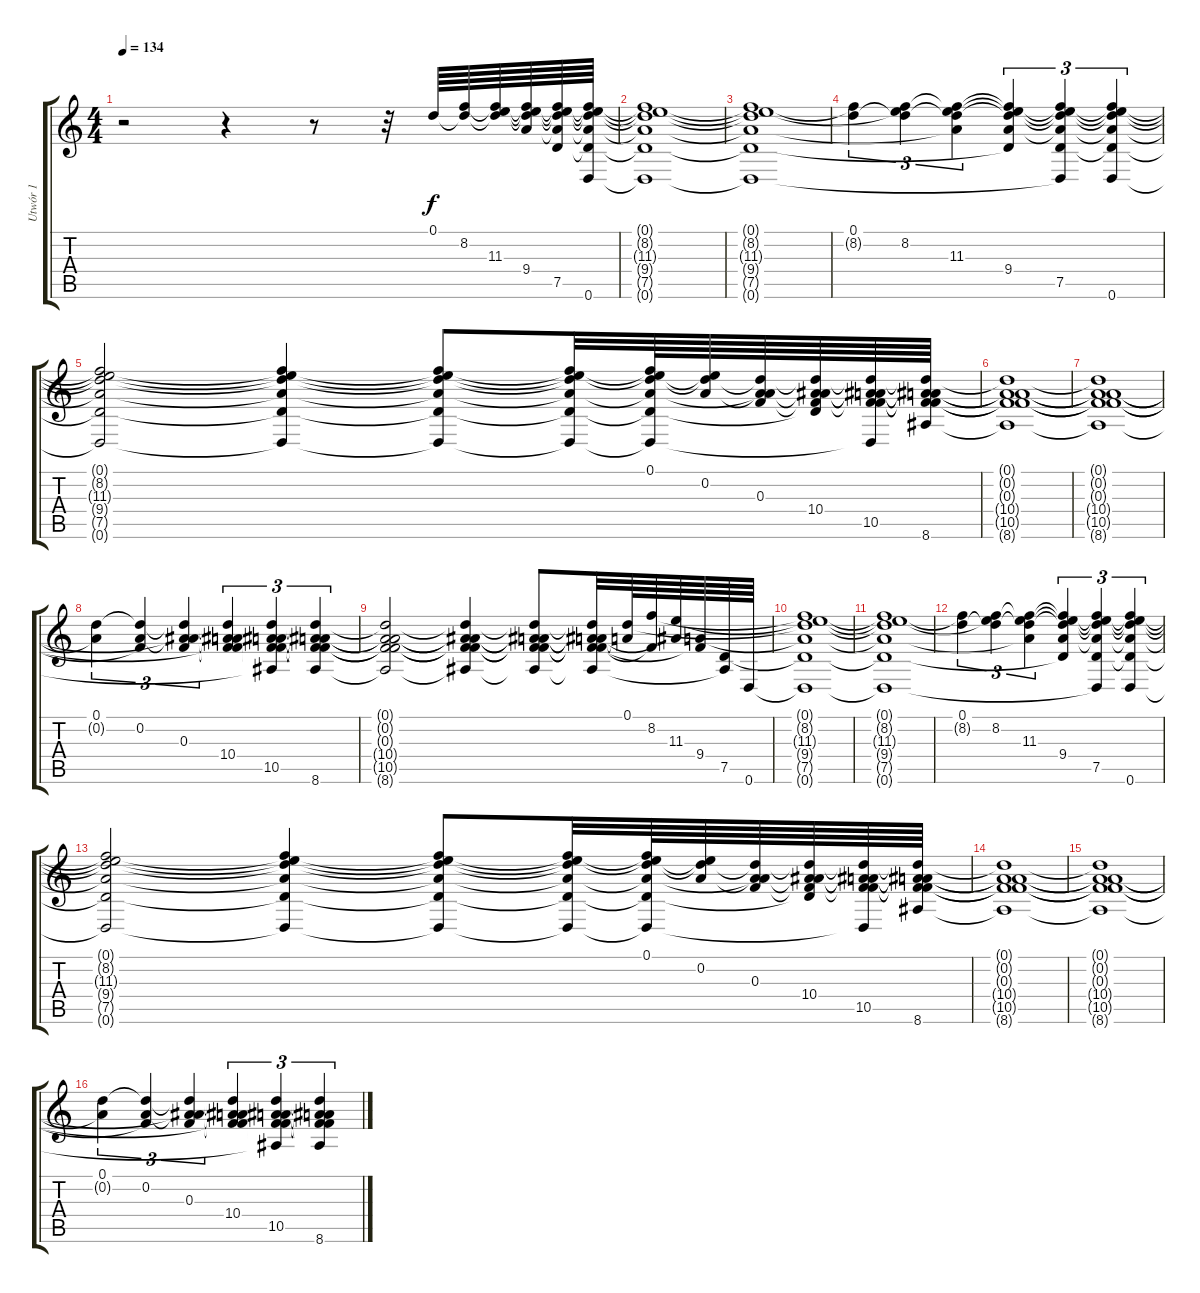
\track ("Utwór 1" "Utwór 1") {instrument acousticguitarnylon}
\staff {score tabs}
\tuning (D4 A3 F3 C3 G2 D2) {hide}
\ts (4 4)
\tempo 134
\clef g2
\ks c
r.2{dy f instrument acousticguitarnylon} r.4 r.8 r.32 0.1.64 (0.1{t} 8.2).64 (0.1{t} 8.2{t} 11.3).64 (0.1{t} 8.2{t} 11.3{t} 9.4).64 (0.1{t} 8.2{t} 11.3{t} 9.4{t} 7.5).64 (0.1{t} 8.2{t} 11.3{t} 9.4{t} 7.5{t} 0.6).64 |
(0.1{t} 8.2{t} 11.3{t} 9.4{t} 7.5{t} 0.6{t}).1 |
(0.1{t} 8.2{t} 11.3{t} 9.4{t} 7.5{t} 0.6{t}).1 |
(0.1 8.2{t}).4{tu (3 2)} (0.1{t} 8.2 11.3{t}).4{tu (3 2)} (0.1{t} 8.2{t} 11.3 9.4{t}).4{tu (3 2)} (0.1{t} 8.2{t} 11.3{t} 9.4 7.5{t}).4{tu (3 2)} (0.1{t} 8.2{t} 11.3{t} 9.4{t} 7.5 0.6{t}).4{tu (3 2)} (0.1{t} 8.2{t} 11.3{t} 9.4{t} 7.5{t} 0.6).4{tu (3 2)} |
(0.1{t} 8.2{t} 11.3{t} 9.4{t} 7.5{t} 0.6{t}).2 (0.1{t} 8.2{t} 11.3{t} 9.4{t} 7.5{t} 0.6{t}).4 (0.1{t} 8.2{t} 11.3{t} 9.4{t} 7.5{t} 0.6{t}).8 (0.1{t} 8.2{t} 11.3{t} 9.4{t} 7.5{t} 0.6{t}).32 (0.1 8.2{t} 11.3{t} 9.4{t} 7.5{t} 0.6{t}).64 (0.1{t} 0.2 11.3{t}).64 (0.1{t} 0.2{t} 0.3 9.4{t}).64 (0.1{t} 0.2{t} 0.3{t} 10.4 7.5{t}).64 (0.1{t} 0.2{t} 0.3{t} 10.4{t} 10.5 0.6{t}).64 (0.1{t} 0.2{t} 0.3{t} 10.4{t} 10.5{t} 8.6).64 |
(0.1{t} 0.2{t} 0.3{t} 10.4{t} 10.5{t} 8.6{t}).1 |
(0.1{t} 0.2{t} 0.3{t} 10.4{t} 10.5{t} 8.6{t}).1 |
(0.1 0.2{t}).4{tu (3 2)} (0.1{t} 0.2 0.3{t}).4{tu (3 2)} (0.1{t} 0.2{t} 0.3 10.4{t}).4{tu (3 2)} (0.1{t} 0.2{t} 0.3{t} 10.4 10.5{t}).4{tu (3 2)} (0.1{t} 0.2{t} 0.3{t} 10.4{t} 10.5 8.6{t}).4{tu (3 2)} (0.1{t} 0.2{t} 0.3{t} 10.4{t} 10.5{t} 8.6).4{tu (3 2)} |
(0.1{t} 0.2{t} 0.3{t} 10.4{t} 10.5{t} 8.6{t}).2 (0.1{t} 0.2{t} 0.3{t} 10.4{t} 10.5{t} 8.6{t}).4 (0.1{t} 0.2{t} 0.3{t} 10.4{t} 10.5{t} 8.6{t}).8 (0.1{t} 0.2{t} 0.3{t} 10.4{t} 10.5{t} 8.6{t}).32 (0.1 0.2{t}).64 (8.2 0.3{t}).64 (11.3 10.4{t}).64 (9.4 10.5{t}).64 (7.5 8.6{t}).64 0.6.64 |
(0.1{t} 8.2{t} 11.3{t} 9.4{t} 7.5{t} 0.6{t}).1 |
(0.1{t} 8.2{t} 11.3{t} 9.4{t} 7.5{t} 0.6{t}).1 |
(0.1 8.2{t}).4{tu (3 2)} (0.1{t} 8.2 11.3{t}).4{tu (3 2)} (0.1{t} 8.2{t} 11.3 9.4{t}).4{tu (3 2)} (0.1{t} 8.2{t} 11.3{t} 9.4 7.5{t}).4{tu (3 2)} (0.1{t} 8.2{t} 11.3{t} 9.4{t} 7.5 0.6{t}).4{tu (3 2)} (0.1{t} 8.2{t} 11.3{t} 9.4{t} 7.5{t} 0.6).4{tu (3 2)} |
(0.1{t} 8.2{t} 11.3{t} 9.4{t} 7.5{t} 0.6{t}).2 (0.1{t} 8.2{t} 11.3{t} 9.4{t} 7.5{t} 0.6{t}).4 (0.1{t} 8.2{t} 11.3{t} 9.4{t} 7.5{t} 0.6{t}).8 (0.1{t} 8.2{t} 11.3{t} 9.4{t} 7.5{t} 0.6{t}).32 (0.1 8.2{t} 11.3{t} 9.4{t} 7.5{t} 0.6{t}).64 (0.1{t} 0.2 11.3{t}).64 (0.1{t} 0.2{t} 0.3 9.4{t}).64 (0.1{t} 0.2{t} 0.3{t} 10.4 7.5{t}).64 (0.1{t} 0.2{t} 0.3{t} 10.4{t} 10.5 0.6{t}).64 (0.1{t} 0.2{t} 0.3{t} 10.4{t} 10.5{t} 8.6).64 |
(0.1{t} 0.2{t} 0.3{t} 10.4{t} 10.5{t} 8.6{t}).1 |
(0.1{t} 0.2{t} 0.3{t} 10.4{t} 10.5{t} 8.6{t}).1 |
(0.1 0.2{t}).4{tu (3 2)} (0.1{t} 0.2 0.3{t}).4{tu (3 2)} (0.1{t} 0.2{t} 0.3 10.4{t}).4{tu (3 2)} (0.1{t} 0.2{t} 0.3{t} 10.4 10.5{t}).4{tu (3 2)} (0.1{t} 0.2{t} 0.3{t} 10.4{t} 10.5 8.6{t}).4{tu (3 2)} (0.1{t} 0.2{t} 0.3{t} 10.4{t} 10.5{t} 8.6).4{tu (3 2)}
